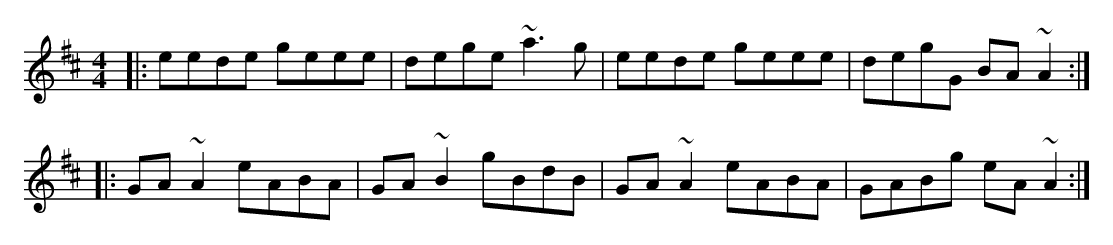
X:1
M:4/4
K:Amix
|:eede geee|dege ~a3 g|eede geee|degG BA ~A2:|
|:GA ~A2 eABA|GA ~B2 gBdB|GA ~A2 eABA|GABg eA ~A2:|
